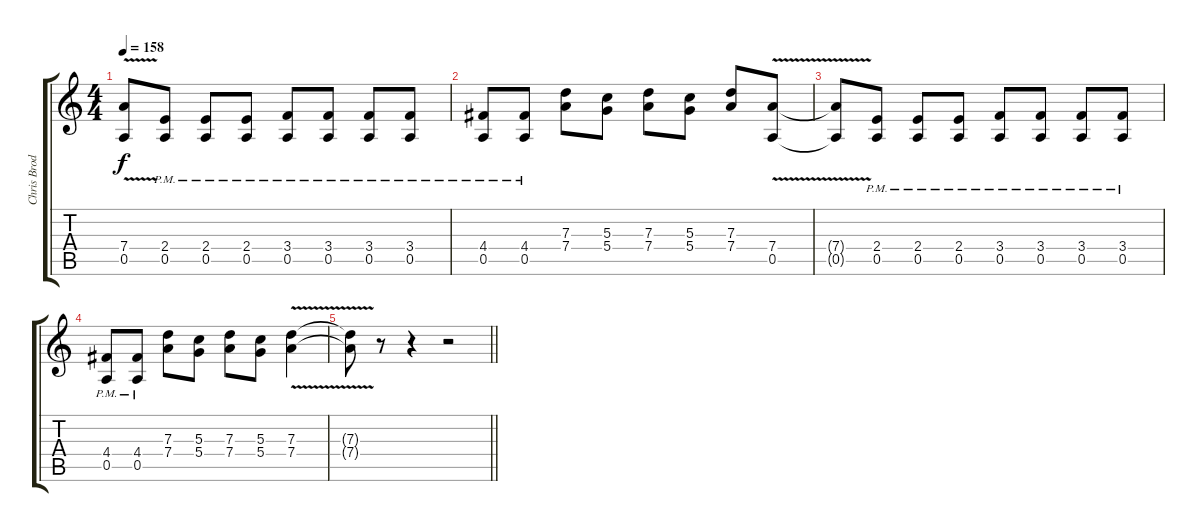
\track ("Chris Broderick" "Chris Brod") {instrument distortionguitar}
\staff {score tabs}
\tuning (E4 B3 G3 D3 A2 E2) {hide}
\ts (4 4)
\tempo 158
\clef g2
\ks c
(7.4{v t} 0.5{v t}).8{dy f} (2.4{pm} 0.5{pm}).8 (2.4{pm} 0.5{pm}).8 (2.4{pm} 0.5{pm}).8 (3.4{pm} 0.5{pm}).8 (3.4{pm} 0.5{pm}).8 (3.4{pm} 0.5{pm}).8 (3.4{pm} 0.5{pm}).8 |
(4.4{pm} 0.5{pm}).8 (4.4{pm} 0.5{pm}).8 (7.3 7.4).8 (5.3 5.4).8 (7.3 7.4).8 (5.3 5.4).8 (7.3 7.4).8 (7.4{v} 0.5{v}).8 |
(7.4{v t} 0.5{v t}).8 (2.4{pm} 0.5{pm}).8 (2.4{pm} 0.5{pm}).8 (2.4{pm} 0.5{pm}).8 (3.4{pm} 0.5{pm}).8 (3.4{pm} 0.5{pm}).8 (3.4{pm} 0.5{pm}).8 (3.4{pm} 0.5{pm}).8 |
(4.4{pm} 0.5{pm}).8 (4.4{pm} 0.5{pm}).8 (7.3 7.4).8 (5.3 5.4).8 (7.3 7.4).8 (5.3 5.4).8 (7.3{v} 7.4{v}).4 |
\barLineRight lightlight
(7.3{v t} 7.4{v t}).8 r.8 r.4 r.2
